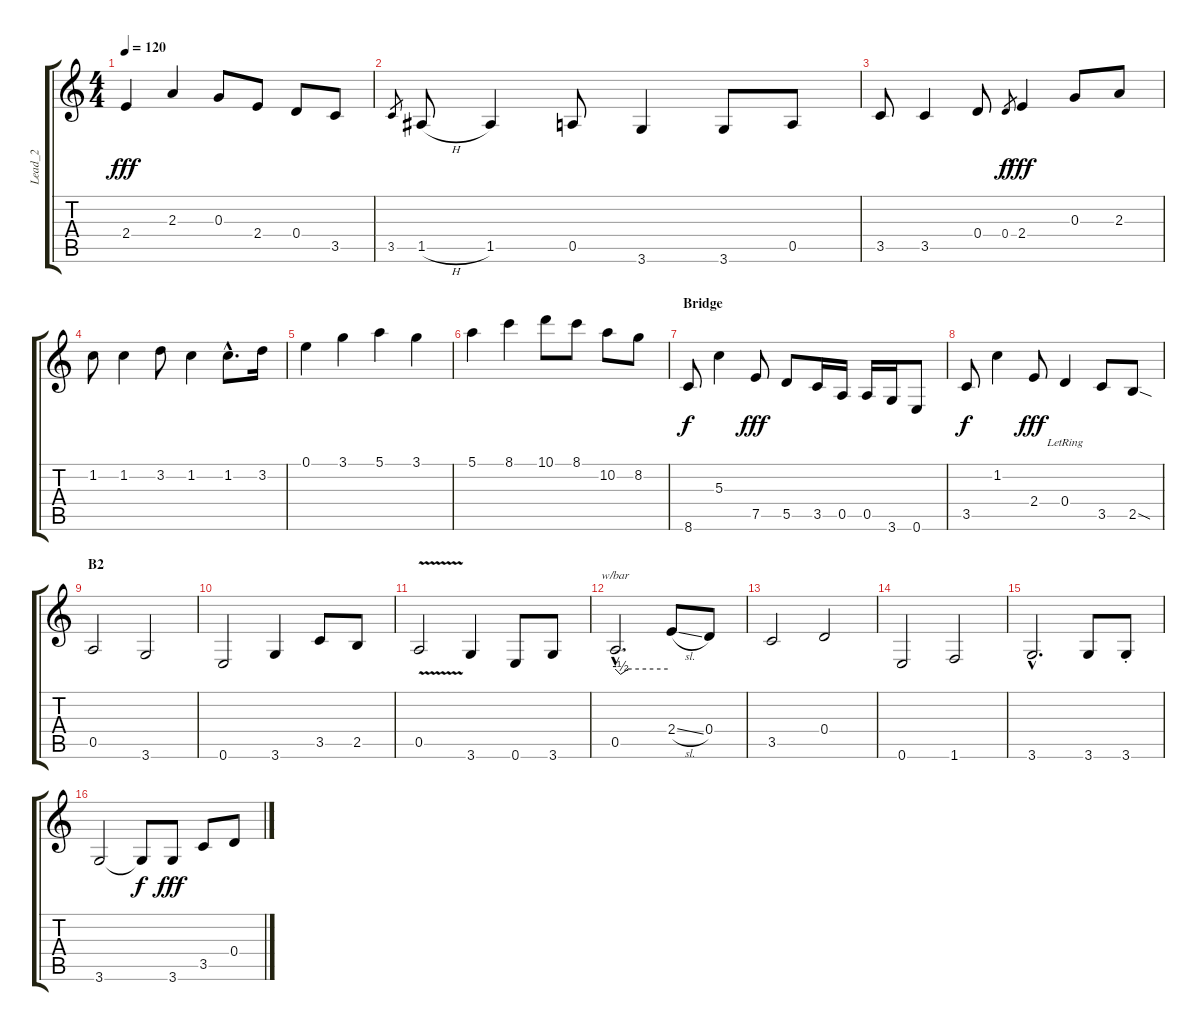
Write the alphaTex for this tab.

\track ("Lead_2" "Lead_2") {instrument electricguitarclean}
\staff {score tabs}
\tuning (E4 B3 G3 D3 A2 E2) {hide}
\ts (4 4)
\tempo 120
\clef g2
\ks c
2.4.4{dy fff} 2.3.4 0.3.8 2.4.8 0.4.8 3.5.8 |
3.5.8{gr} 1.5{h}.8 1.5.4 0.5.8 3.6.4 3.6.8 0.5.8 |
3.5.8 3.5.4 0.4.8 0.4.8{gr dy f} 2.4.4{dy fff} 0.3.8 2.3.8 |
1.2.8 1.2.4 3.2.8 1.2.4 1.2{hac}.8{d} 3.2.16 |
0.1.4 3.1.4 5.1.4 3.1.4 |
5.1.4 8.1.4 10.1.8 8.1.8 10.2.8 8.2.8 |
\section ("" "Bridge")
8.6.8{dy f} 5.3.4 7.5.8{dy fff} 5.5.8 3.5.16 0.5.16 0.5.16 3.6.16 0.6.8 |
3.5.8{dy f} 1.2.4 2.4.8{dy fff} 0.4{lr}.4 3.5.8{instrument electricguitarclean} 2.5{sod}.8 |
\section ("" "B2")
0.5.2 3.6.2 |
0.6.2 3.6.4 3.5.8 2.5.8 |
0.5{v}.2 3.6.4 0.6.8 3.6.8 |
0.5{hac}.2{d tbe (custom default 0 0 6 -2 15 0 60 0)} 2.4{sl}.8 0.4.8 |
3.5.2 0.4.2 |
0.6.2 1.6.2 |
3.6{hac}.2{d} 3.6.8 3.6{st}.8 |
3.6.2 3.6{t}.8{dy f} 3.6.8{dy fff volume 16 instrument electricguitarjazz} 3.5.8 0.4.8
